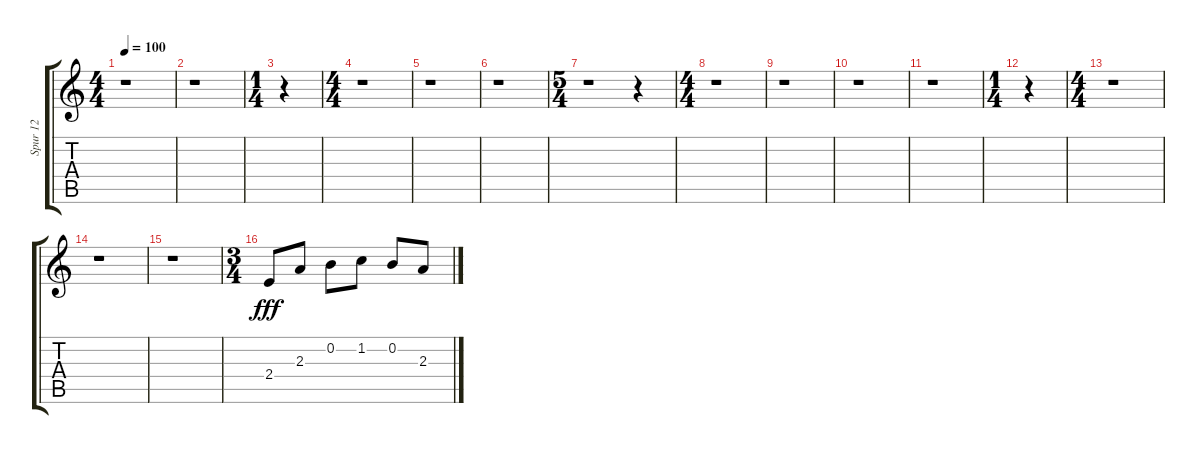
\track ("Spur 12" "Spur 12") {instrument electricguitarclean}
\staff {score tabs}
\tuning (E4 B3 G3 D3 A2 E2) {hide}
\ts (4 4)
\tempo 100
\clef g2
\ks c
r.1{dy ff} |
r.1 |
\ts (1 4)
r.4 |
\ts (4 4)
r.1 |
r.1 |
r.1 |
\ts (5 4)
r.1 r.4 |
\ts (4 4)
r.1 |
r.1 |
r.1 |
r.1 |
\ts (1 4)
r.4 |
\ts (4 4)
r.1 |
r.1 |
r.1 |
\ts (3 4)
2.4.8{dy fff} 2.3.8 0.2.8 1.2.8 0.2.8 2.3.8
